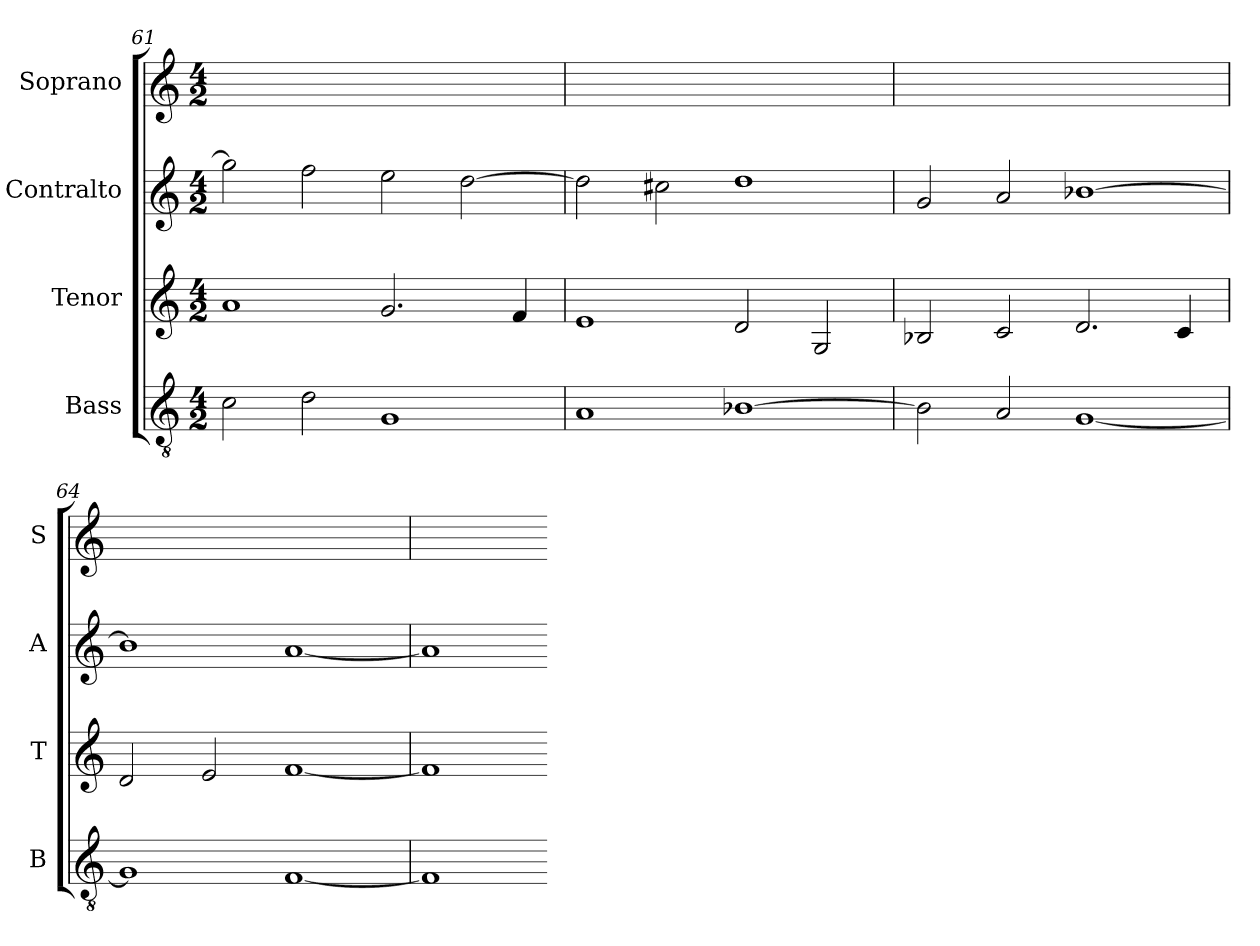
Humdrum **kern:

**kern	**kern	**kern	**kern
*part4	*part3	*part2	*part1
*staff4	*staff3	*staff2	*staff1
*I"Bass	*I"Tenor	*I"Contralto	*I"Soprano
*I'B	*I'T	*I'A	*I'S
*clefGv2	*clefG2	*clefG2	*clefG2
*k[]	*k[]	*k[]	*k[]
*M4/2	*M4/2	*M4/2	*M4/2
=61	=61	=61	=61
2c	1a	2gg]	0ryy
2d	.	2ff	.
1G	2.g	2ee	.
.	.	[2dd	.
.	4f	.	.
=62	=62	=62	=62
1A	1e	2dd]	0ryy
.	.	2cc#X	.
[1B-X	2d	1dd	.
.	2G	.	.
=63	=63	=63	=63
2B-]	2B-X	2g	0ryy
2A	2c	2a	.
[1G	2.d	[1b-X	.
.	4c	.	.
=64	=64	=64	=64
1G]	2d	1b-]	0ryy
.	2e	.	.
[1F	[1f	[1a	.
=65	=65	=65	=65
1F]	1f]	1a]	1ryy
=-	=-	=-	=-
*-	*-	*-	*-
